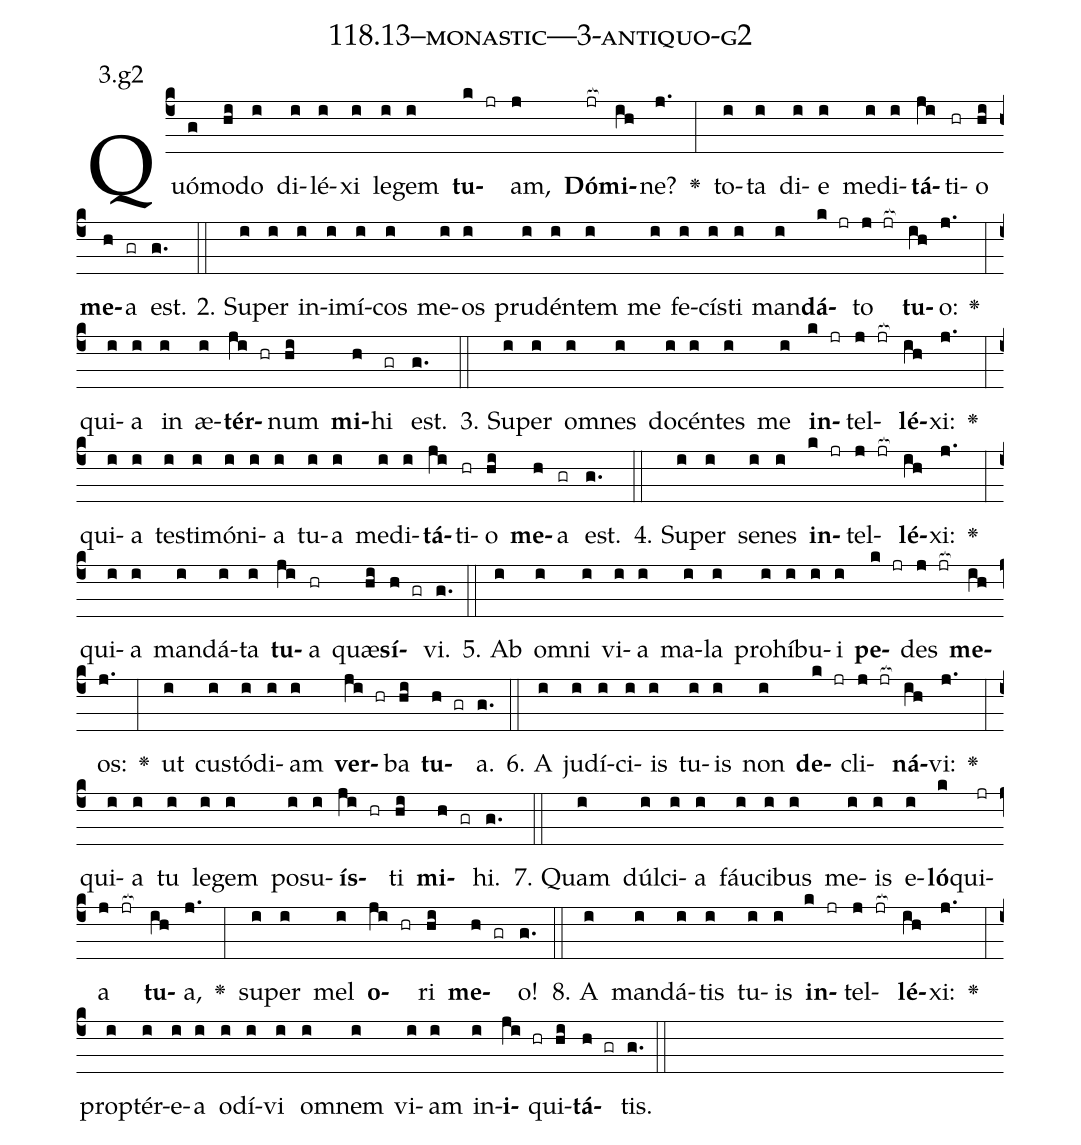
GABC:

name: 118.13--monastic---3-antiquo-g2;
annotation: 3.g2;
%%
(c4)Quó(g)mo(hi)do(i) di(i)lé(i)xi(i) le(i)gem(i) <b>tu</b>(k jr)am,(j) <b>Dó</b>(jr[ocb:1{])<b>mi</b>(ih[ocb:0}])ne?(j.) <v>\greheightstar</v>(:) to(i)ta(i) di(i)e(i) me(i)di(i)<b>tá</b>(ji)ti(hr)o(hi) <b>me</b>(h)a(gr) est.(g.) (::)
2. Su(i)per(i) in(i)i(i)mí(i)cos(i) me(i)os(i) pru(i)dén(i)tem(i) me(i) fe(i)cís(i)ti(i) man(i)<b>dá</b>(k jr)to(j jr[ocb:1{]) <b>tu</b>(ih[ocb:0}])o:(j.) <v>\greheightstar</v>(:) qui(i)a(i) in(i) æ(i)<b>tér</b>(ji hr)num(hi) <b>mi</b>(h)hi(gr) est.(g.) (::)
3. Su(i)per(i) om(i)nes(i) do(i)cén(i)tes(i) me(i) <b>in</b>(k jr)tel(j jr[ocb:1{])<b>lé</b>(ih[ocb:0}])xi:(j.) <v>\greheightstar</v>(:) qui(i)a(i) tes(i)ti(i)mó(i)ni(i)a(i) tu(i)a(i) me(i)di(i)<b>tá</b>(ji)ti(hr)o(hi) <b>me</b>(h)a(gr) est.(g.) (::)
4. Su(i)per(i) se(i)nes(i) <b>in</b>(k jr)tel(j jr[ocb:1{])<b>lé</b>(ih[ocb:0}])xi:(j.) <v>\greheightstar</v>(:) qui(i)a(i) man(i)dá(i)ta(i) <b>tu</b>(ji)a(hr) quæ(hi)<b>sí</b>(h gr)vi.(g.) (::)
5. Ab(i) om(i)ni(i) vi(i)a(i) ma(i)la(i) pro(i)hí(i)bu(i)i(i) <b>pe</b>(k jr)des(j jr[ocb:1{]) <b>me</b>(ih[ocb:0}])os:(j.) <v>\greheightstar</v>(:) ut(i) cus(i)tó(i)di(i)am(i) <b>ver</b>(ji hr)ba(hi) <b>tu</b>(h gr)a.(g.) (::)
6. A(i) ju(i)dí(i)ci(i)is(i) tu(i)is(i) non(i) <b>de</b>(k jr)cli(j jr[ocb:1{])<b>ná</b>(ih[ocb:0}])vi:(j.) <v>\greheightstar</v>(:) qui(i)a(i) tu(i) le(i)gem(i) po(i)su(i)<b>ís</b>(ji hr)ti(hi) <b>mi</b>(h gr)hi.(g.) (::)
7. Quam(i) dúl(i)ci(i)a(i) fáu(i)ci(i)bus(i) me(i)is(i) e(i)<b>ló</b>(k)qui(jr)a(j jr[ocb:1{]) <b>tu</b>(ih[ocb:0}])a,(j.) <v>\greheightstar</v>(:) su(i)per(i) mel(i) <b>o</b>(ji hr)ri(hi) <b>me</b>(h gr)o!(g.) (::)
8. A(i) man(i)dá(i)tis(i) tu(i)is(i) <b>in</b>(k jr)tel(j jr[ocb:1{])<b>lé</b>(ih[ocb:0}])xi:(j.) <v>\greheightstar</v>(:) prop(i)tér(i)e(i)a(i) o(i)dí(i)vi(i) om(i)nem(i) vi(i)am(i) in(i)<b>i</b>(ji hr)qui(hi)<b>tá</b>(h gr)tis.(g.) (::)
